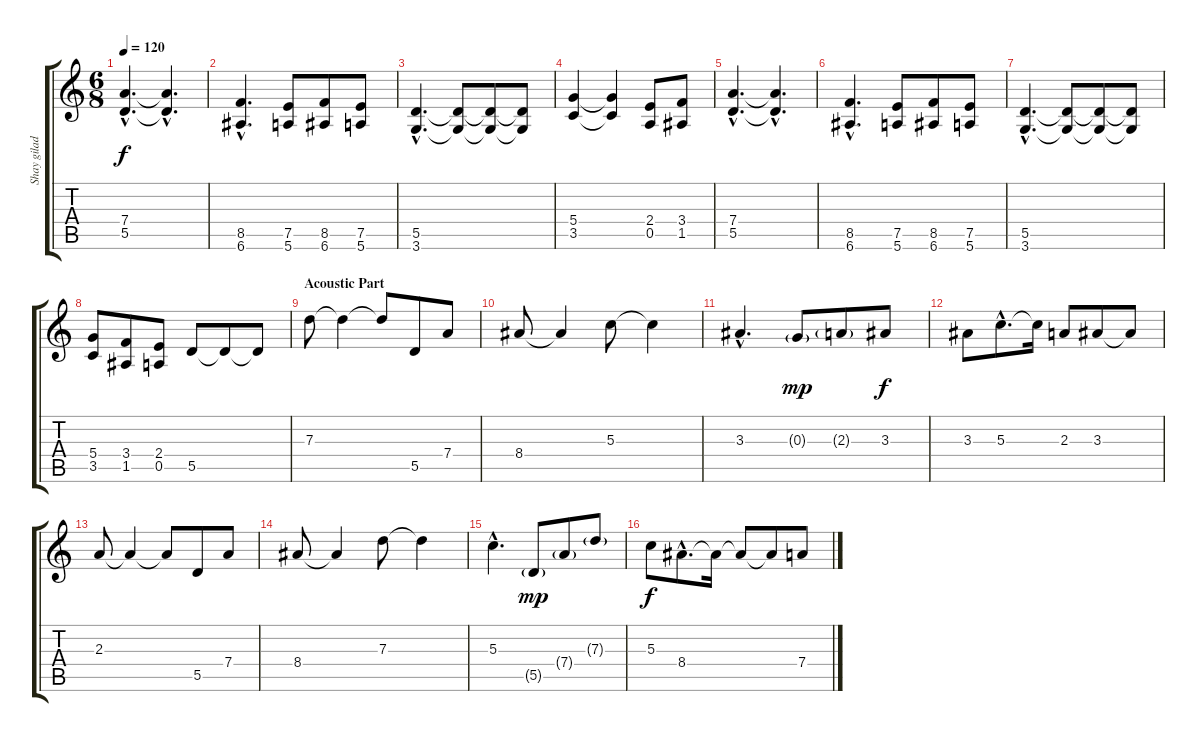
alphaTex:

\track ("Shay giladi" "Shay gilad") {instrument distortionguitar}
\staff {score tabs}
\tuning (E4 B3 G3 D3 A2 E2) {hide}
\ts (6 8)
\tempo 120
\clef g2
\ks c
(7.4{hac} 5.5{hac}).4{d dy f} (7.4{hac t} 5.5{hac t}).4{d} |
(8.5{hac} 6.6{hac}).4{d} (7.5 5.6).8 (8.5 6.6).8 (7.5 5.6).8 |
(5.5{hac} 3.6{hac}).4{d} (5.5{t} 3.6{t}).8 (5.5{t} 3.6{t}).8 (5.5{t} 3.6{t}).8 |
(5.4 3.5).4 (5.4{t} 3.5{t}).4 (2.4 0.5).8 (3.4 1.5).8 |
(7.4{hac} 5.5{hac}).4{d} (7.4{hac t} 5.5{hac t}).4{d} |
(8.5{hac} 6.6{hac}).4{d} (7.5 5.6).8 (8.5 6.6).8 (7.5 5.6).8 |
(5.5{hac} 3.6{hac}).4{d} (5.5{t} 3.6{t}).8 (5.5{t} 3.6{t}).8 (5.5{t} 3.6{t}).8 |
(5.4 3.5).8 (3.4 1.5).8 (2.4 0.5).8 5.5.8 5.5{t}.8 5.5{t}.8 |
\section ("" "Acoustic Part ")
7.3.8{volume 0 instrument acousticguitarsteel} 7.3{t}.4 7.3{t}.8 5.5.8{volume 13} 7.4.8 |
8.4.8 8.4{t}.4 5.3.8 5.3{t}.4 |
3.3{hac}.4{d} 0.3{g}.8{dy mp} 2.3{g}.8 3.3.8{dy f} |
3.3.8 5.3{hac}.8{d} 5.3{t}.16 2.3.8 3.3.8 3.3{t}.8 |
2.3.8{instrument acousticguitarsteel} 2.3{t}.4 2.3{t}.8 5.5.8 7.4.8 |
8.4.8 8.4{t}.4 7.3.8 7.3{t}.4 |
5.3{hac}.4{d} 5.5{g}.8{dy mp} 7.4{g}.8 7.3{g}.8 |
5.3.8{dy f} 8.4{hac}.8{d} 8.4{t}.16 8.4{t}.8 8.4{t}.8 7.4.8
